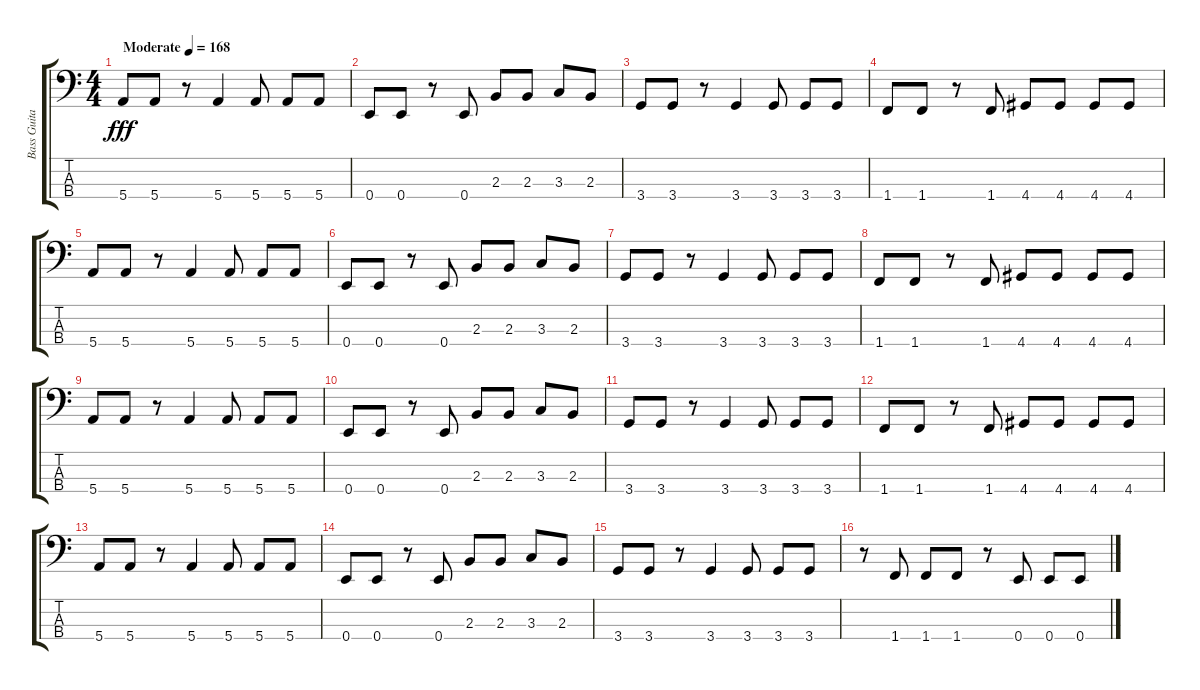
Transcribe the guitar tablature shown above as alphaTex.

\track ("Bass Guitar" "Bass Guita") {instrument electricbasspick}
\staff {score tabs}
\tuning (G2 D2 A1 E1) {hide}
\ts (4 4)
\tempo (168 "Moderate")
\clef f4
\ks c
5.4.8{dy fff instrument electricbasspick} 5.4.8 r.8 5.4.4 5.4.8 5.4.8 5.4.8 |
0.4.8 0.4.8 r.8 0.4.8 2.3.8 2.3.8 3.3.8 2.3.8 |
3.4.8 3.4.8 r.8 3.4.4 3.4.8 3.4.8 3.4.8 |
1.4.8 1.4.8 r.8 1.4.8 4.4.8 4.4.8 4.4.8 4.4.8 |
5.4.8 5.4.8 r.8 5.4.4 5.4.8 5.4.8 5.4.8 |
0.4.8 0.4.8 r.8 0.4.8 2.3.8 2.3.8 3.3.8 2.3.8 |
3.4.8 3.4.8 r.8 3.4.4 3.4.8 3.4.8 3.4.8 |
1.4.8 1.4.8 r.8 1.4.8 4.4.8 4.4.8 4.4.8 4.4.8 |
5.4.8 5.4.8 r.8 5.4.4 5.4.8 5.4.8 5.4.8 |
0.4.8 0.4.8 r.8 0.4.8 2.3.8 2.3.8 3.3.8 2.3.8 |
3.4.8 3.4.8 r.8 3.4.4 3.4.8 3.4.8 3.4.8 |
1.4.8 1.4.8 r.8 1.4.8 4.4.8 4.4.8 4.4.8 4.4.8 |
5.4.8 5.4.8 r.8 5.4.4 5.4.8 5.4.8 5.4.8 |
0.4.8 0.4.8 r.8 0.4.8 2.3.8 2.3.8 3.3.8 2.3.8 |
3.4.8 3.4.8 r.8 3.4.4 3.4.8 3.4.8 3.4.8 |
r.8 1.4.8 1.4.8 1.4.8 r.8 0.4.8 0.4.8 0.4.8
